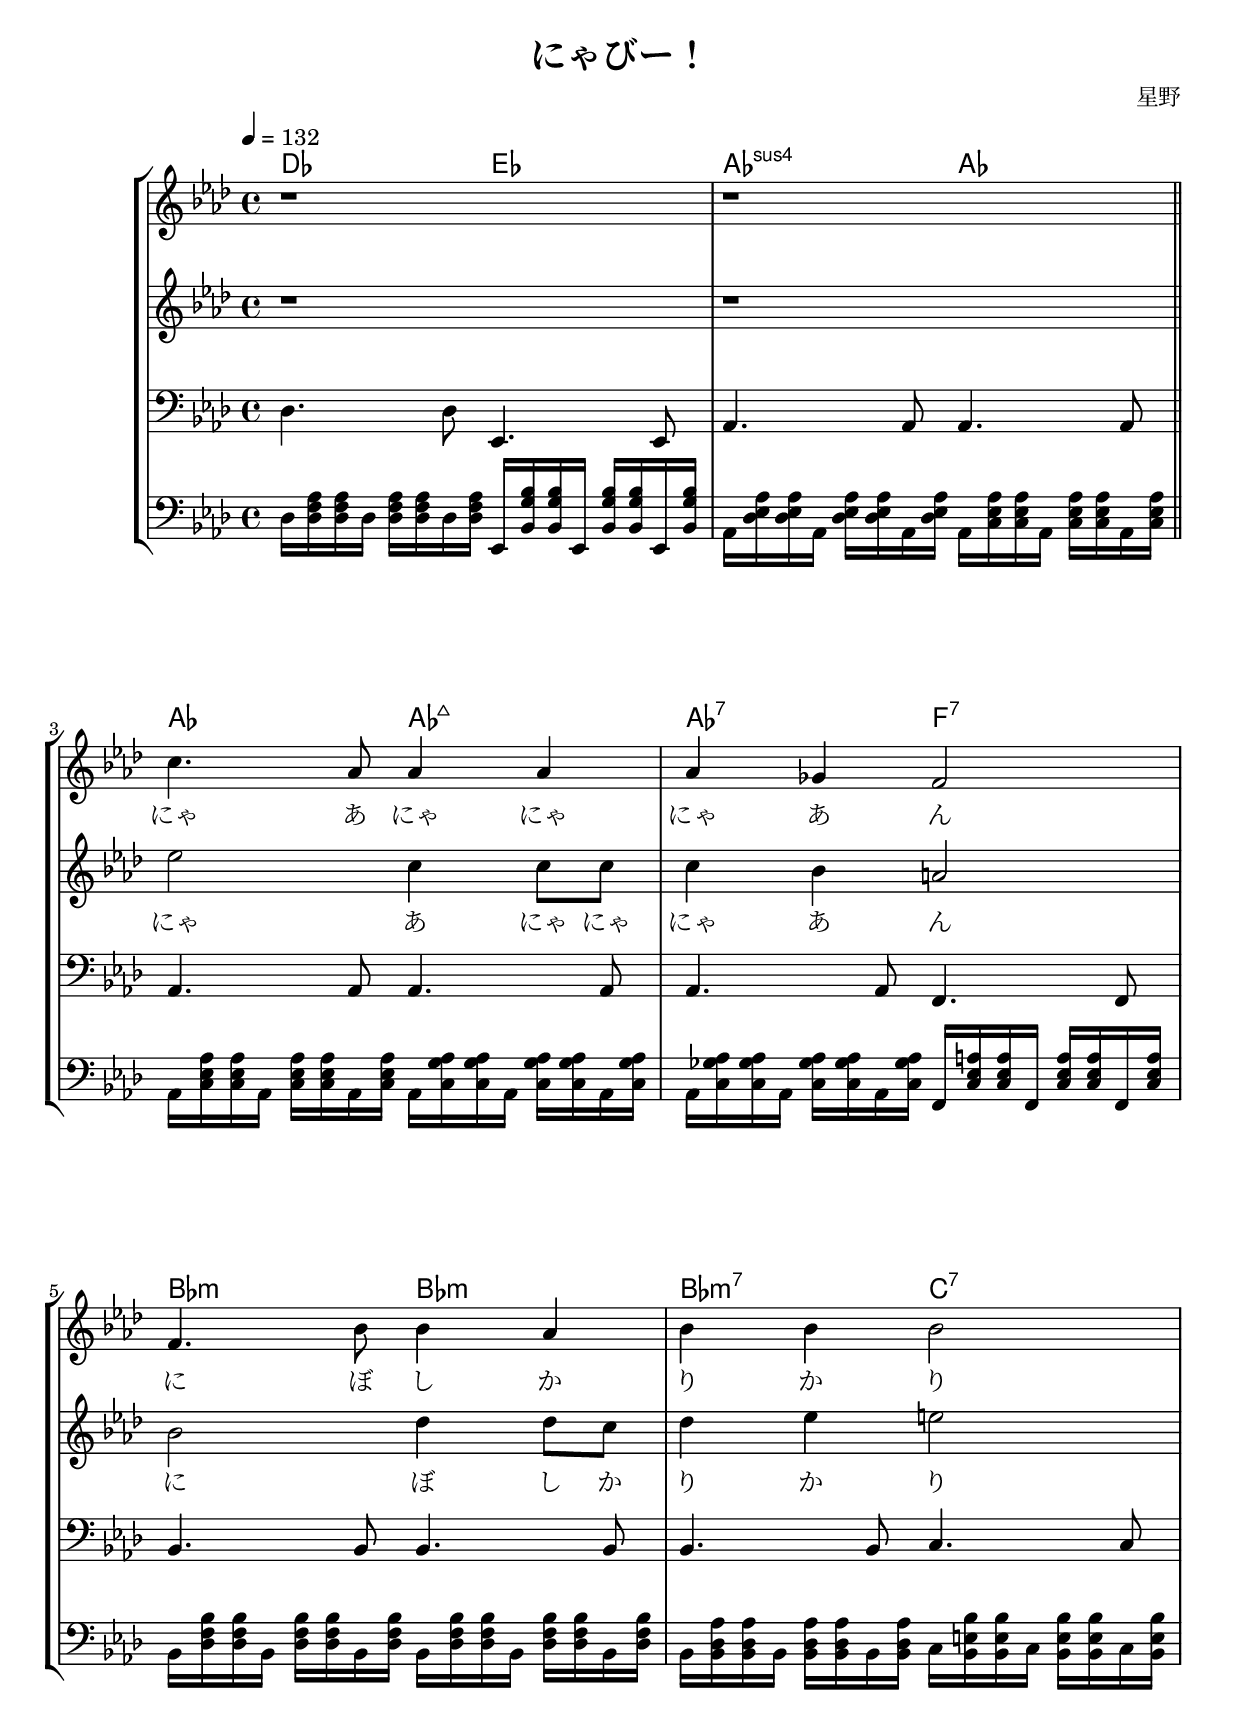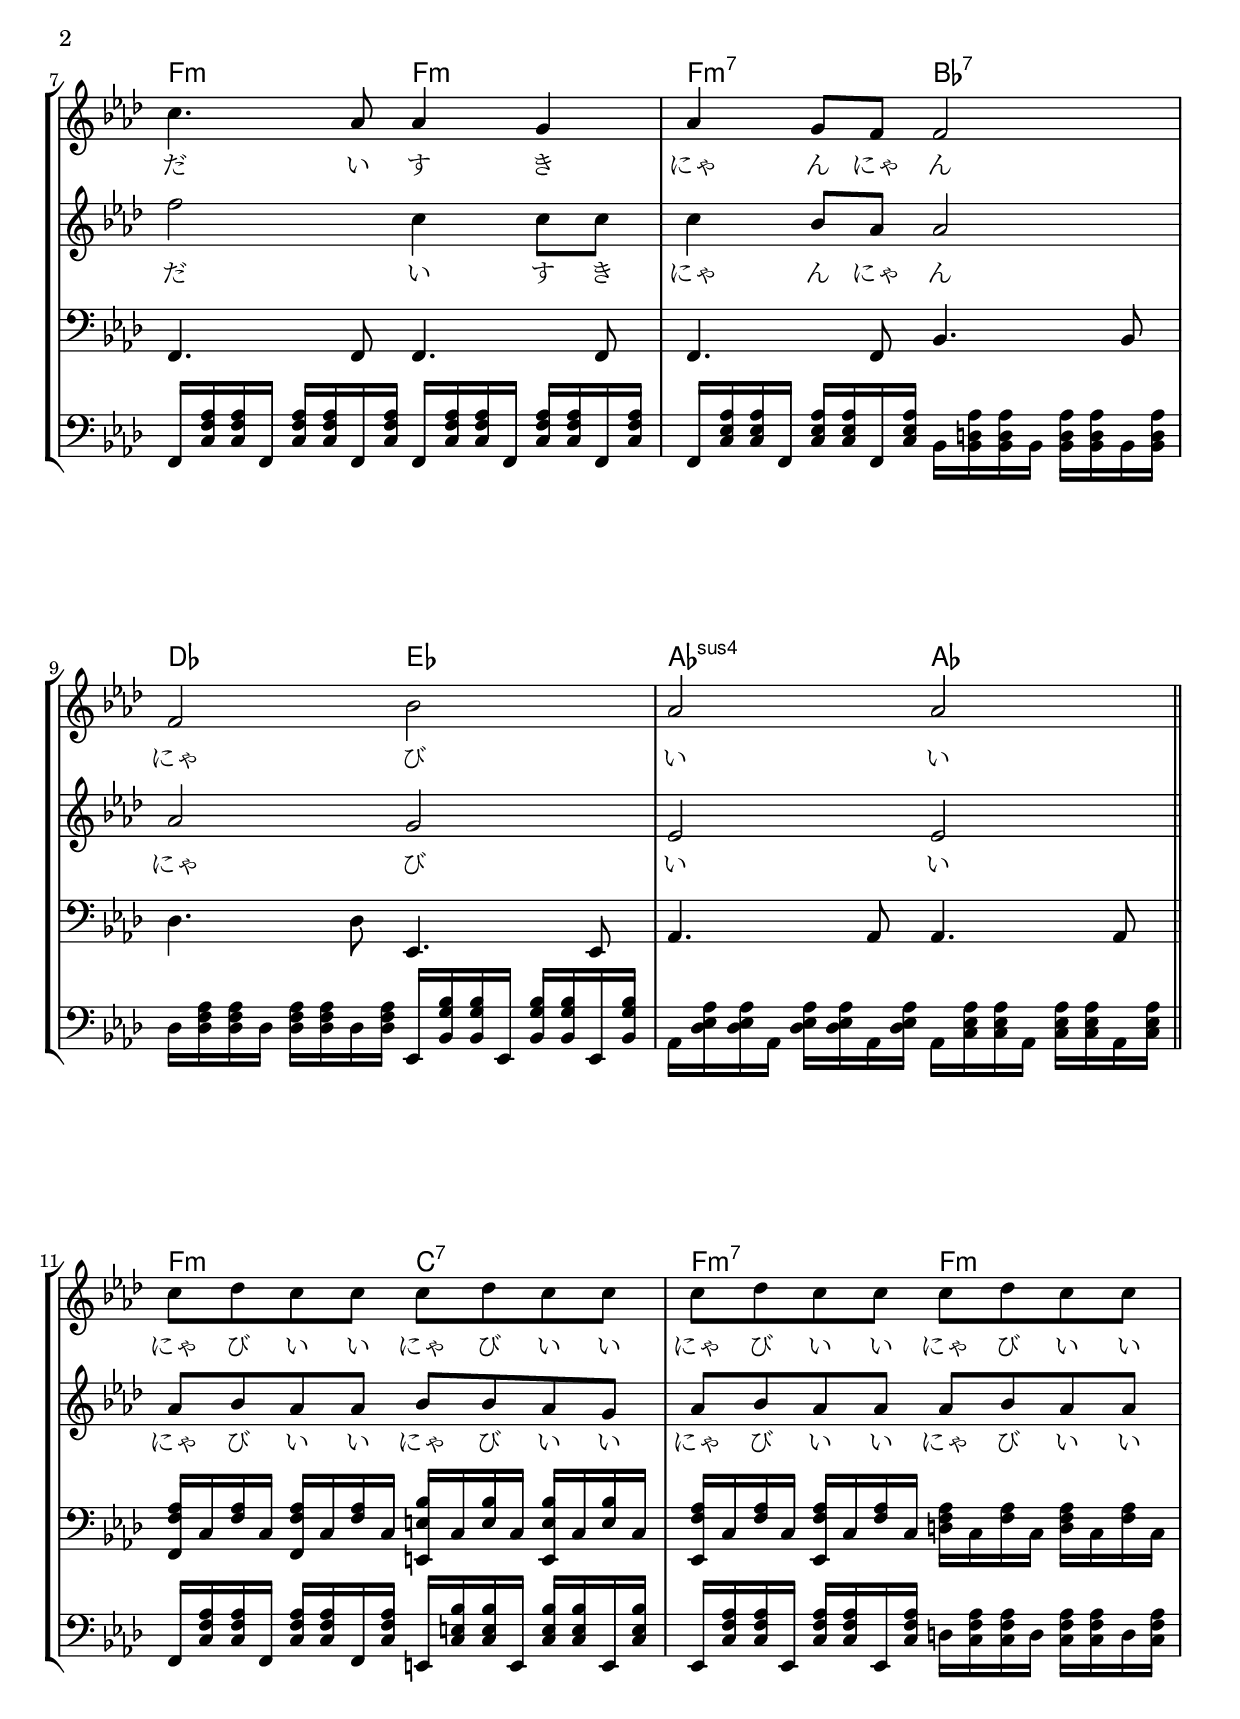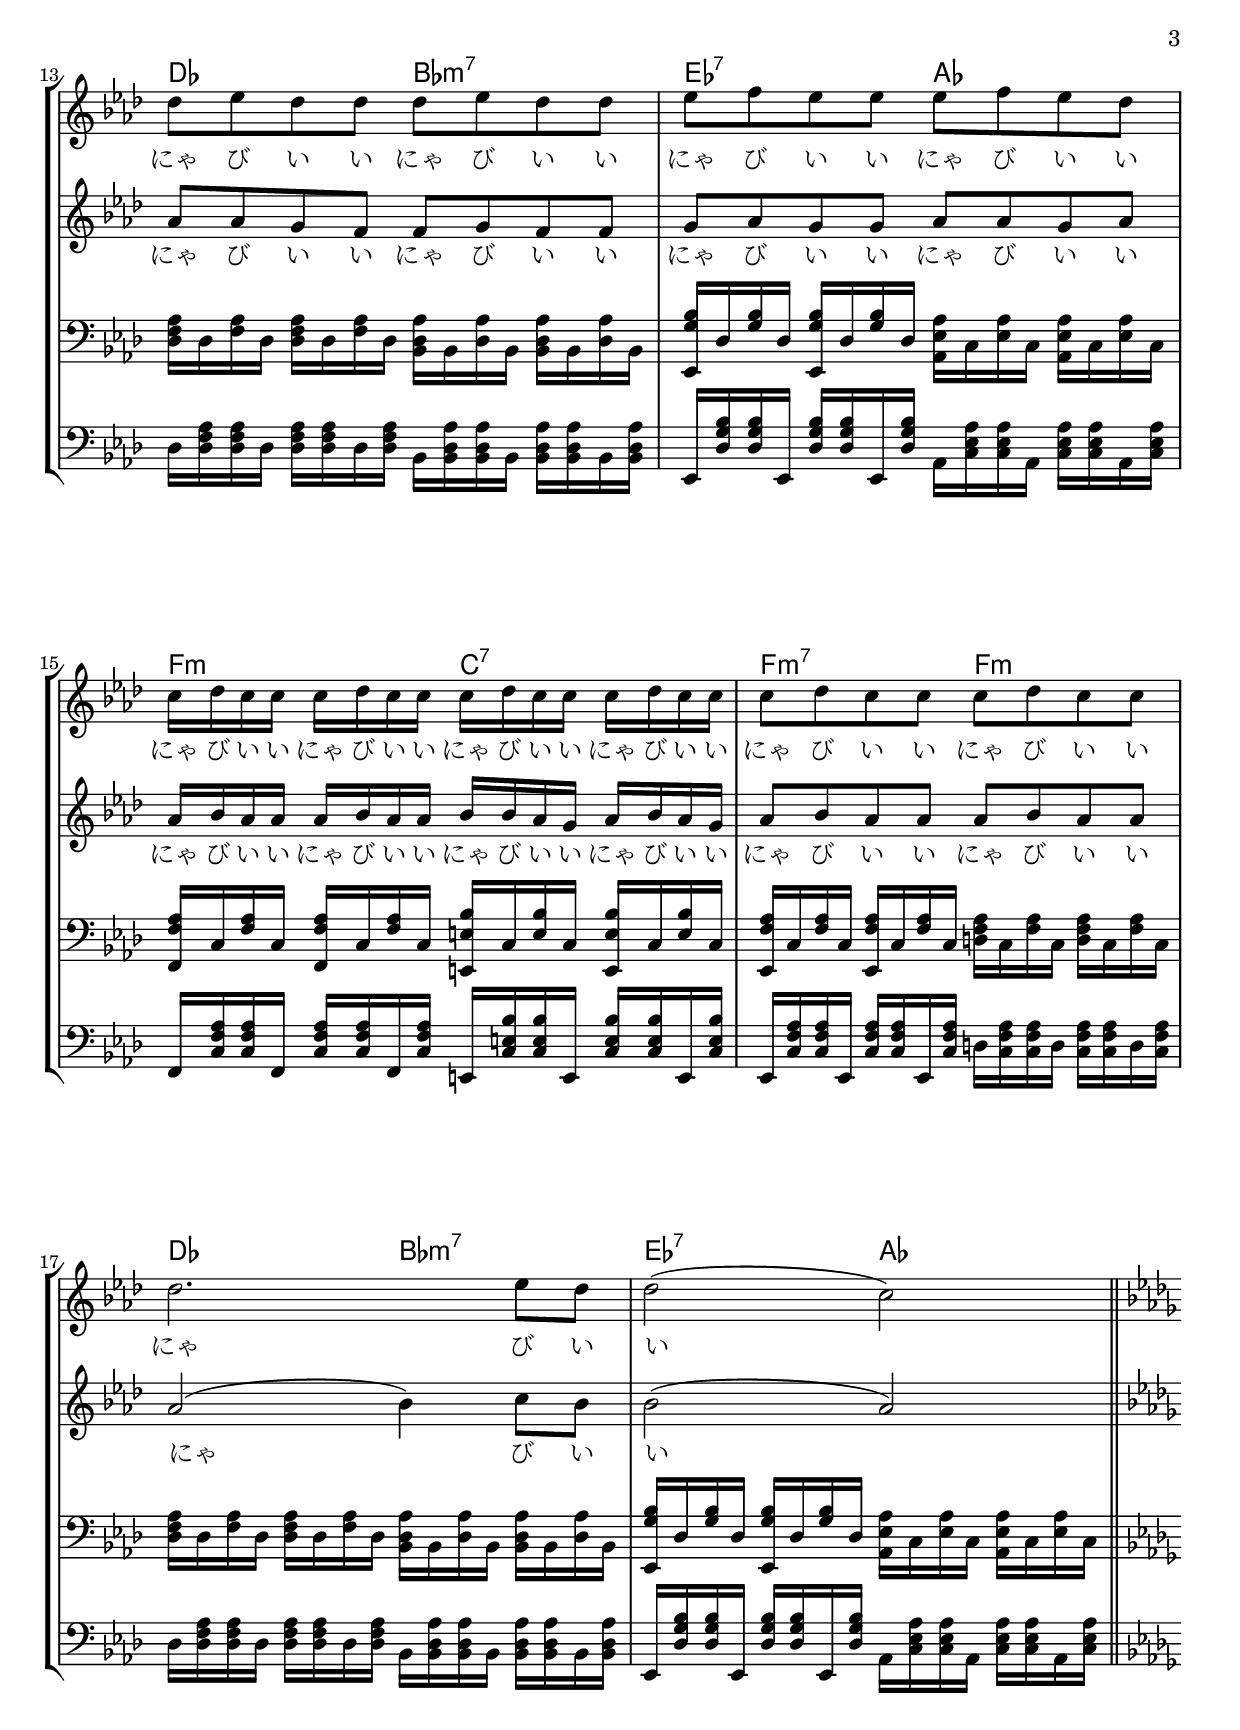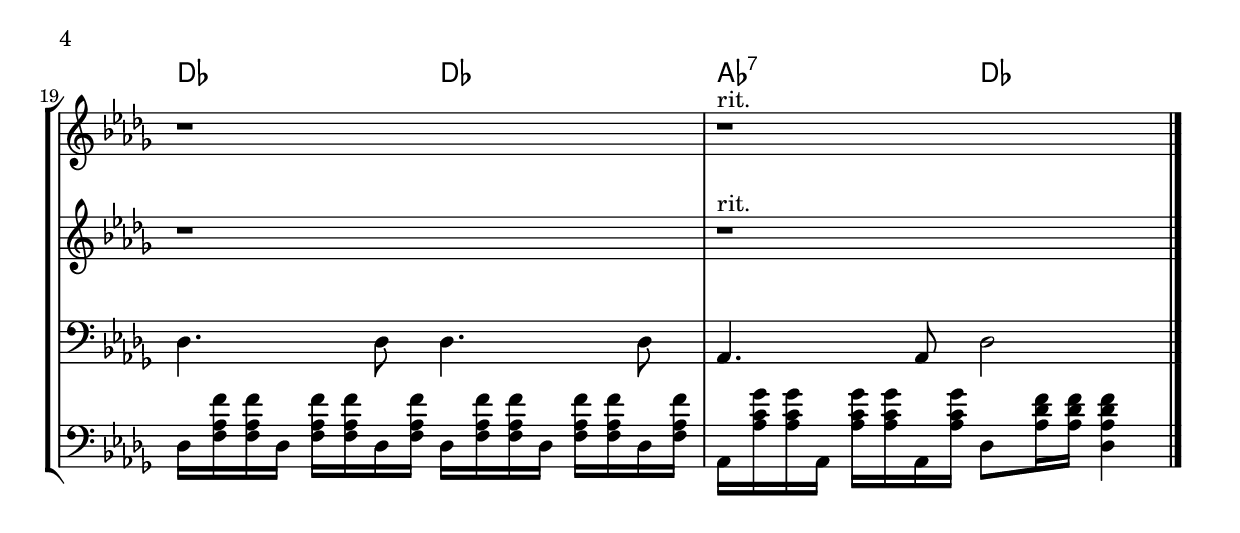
\version "2.12.1"

\header {
	title = \markup {にゃびー！}
	composer = \markup \center-column {星野}
}

harmony = \chordmode {
	des2 es as:sus4 as 

	as as:maj7 as:7 f:7 bes:m bes:m bes:min7 c:7 f:m f:m f:min7 bes:7 des es as:sus4 as 

	f:m c:7 f:min7 f:m des bes:min7 es:7 as f:m c:7 f:min7 f:m des bes:min7 es:7 as 

	des des as:7 des 
}

melody = {
	\key as \major
	\tempo 4 = 132
	r1 | r1   
	\set Staff.midiInstrument = #"fss0.29"
	c''4.  as'8  as'4  as'4 
	as'4  ges'4  f'2 
	f'4.  bes'8  bes'4  as'4 
	bes'4  bes'4  bes'2 
	c''4.  as'8  as'4  g'4 
	as'4  g'8  f'8  f'2 
	f'2  bes'2 
	as'2  as'2
	\set Staff.midiInstrument = #"fss0.29"
	c''8  des''8  c''8  c''8  c''8  des''8  c''8  c''8 
	c''8  des''8  c''8  c''8  c''8  des''8  c''8  c''8 
	des''8  es''8  des''8  des''8  des''8  es''8  des''8  des''8 
	es''8  f''8  es''8  es''8  es''8  f''8  es''8  des''8 
	c''16  des''16  c''16  c''16  c''16  des''16  c''16  c''16  c''16  des''16  c''16  c''16  c''16  des''16  c''16  c''16 
	c''8  des''8  c''8  c''8  c''8  des''8  c''8  c''8 
	des''2.  es''8  des''8 
	des''2  (c''2)
	\key des \major
	r1 | r1^"rit." \bar "|."
}

words = \lyricmode {
	
	にゃ  あ  にゃ  にゃ  にゃ  あ  ん  に  ぼ  し  か  り  か  り  だ  い  す  き  にゃ  ん  にゃ  ん  にゃ  び  い  い  
	にゃ  び  い  い  にゃ  び  い  い  にゃ  び  い  い  にゃ  び  い  い  にゃ  び  い  い  にゃ  び  い  い  にゃ  び  い  い  にゃ  び  い  い  にゃ  び  い  い  にゃ  び  い  い  にゃ  び  い  い  にゃ  び  い  い  にゃ  び  い  い  にゃ  び  い  い  にゃ  び  い  い  
	
}

secondmelody = {
	\key as \major
	\tempo 4 = 132
	r1 | r1   
	\set Staff.midiInstrument = #"Pad 4 (choir)"
	es''2  c''4  c''8  c''8 
	c''4  bes'4  a'2 
	bes'2  des''4  des''8  c''8 
	des''4  es''4  e''2 
	f''2  c''4  c''8  c''8 
	c''4  bes'8  as'8  as'2 
	as'2  g'2 
	es'2  es'2
	\set Staff.midiInstrument = #"fss0.32"
	as'8  bes'8  as'8  as'8  bes'8  bes'8  as'8  g'8 
	as'8  bes'8  as'8  as'8  as'8  bes'8  as'8  as'8 
	as'8  as'8  g'8  f'8  f'8  g'8  f'8  f'8 
	g'8  as'8  g'8  g'8  as'8  as'8  g'8  as'8 
	as'16  bes'16  as'16  as'16  as'16  bes'16  as'16  as'16  bes'16  bes'16  as'16  g'16  as'16  bes'16  as'16  g'16 
	as'8  bes'8  as'8  as'8  as'8  bes'8  as'8  as'8 
	as'2  (bes'4)  c''8  bes'8 
	bes'2  (as'2)
	\key des \major
	r1 | r1^"rit." \bar "|."
}

secondwords = \lyricmode {
	
	にゃ  あ  にゃ  にゃ  にゃ  あ  ん  に  ぼ  し  か  り  か  り  だ  い  す  き  にゃ  ん  にゃ  ん  にゃ  び  い  い  
	にゃ  び  い  い  にゃ  び  い  い  にゃ  び  い  い  にゃ  び  い  い  にゃ  び  い  い  にゃ  び  い  い  にゃ  び  い  い  にゃ  び  い  い  にゃ  び  い  い  にゃ  び  い  い  にゃ  び  い  い  にゃ  び  い  い  にゃ  び  い  い  にゃ  び  い  い  にゃ  び  い  い  
	
}

tempochange = {
	\tempo 4 = 132
	r1 | r1 \bar "||"
	\tempo 4 = 132
	r1 | r1 | r1 | r1 | r1 | r1 | r1 | r1 \bar "||"
	\tempo 4 = 132
	r1 | r1 | r1 | r1 | r1 | r1 | r1 | r1 \bar "||"
	\tempo 4 = 132
	r1 | \tempo 4 = 99 r2 \tempo 4 = 88 r2 \bar "|."
}

mainacc = {
	\clef bass
	\set Staff.midiInstrument = #"Kalimba"
	\key as \major
	\tempo 4 = 132
	des4.des8
	es,4.es,8
	as,4.as,8
	as,4.as,8
	\bar "||"

	\set Staff.midiInstrument = #"Kalimba"
	as,4.as,8
	as,4.as,8
	as,4.as,8
	f,4.f,8
	bes,4.bes,8
	bes,4.bes,8
	bes,4.bes,8
	c4.c8
	f,4.f,8
	f,4.f,8
	f,4.f,8
	bes,4.bes,8
	des4.des8
	es,4.es,8
	as,4.as,8
	as,4.as,8
	\bar "||"

	\set Staff.midiInstrument = #"Kalimba"
	<f, f as>16 c16 <f as>16 c16   <f, f as>16 c16 <f as>16 c16
	<e, e bes>16 c16 <e bes>16 c16   <e, e bes>16 c16 <e bes>16 c16
	<es, f as>16 c16 <f as>16 c16   <es, f as>16 c16 <f as>16 c16
	<d f as>16 c16 <f as>16 c16   <d f as>16 c16 <f as>16 c16
	<des f as>16 des16 <f as>16 des16   <des f as>16 des16 <f as>16 des16
	<bes, des as>16 bes,16 <des as>16 bes,16   <bes, des as>16 bes,16 <des as>16 bes,16
	<es, g bes>16 des16 <g bes>16 des16   <es, g bes>16 des16 <g bes>16 des16
	<as, es as>16 c16 <es as>16 c16   <as, es as>16 c16 <es as>16 c16
	<f, f as>16 c16 <f as>16 c16   <f, f as>16 c16 <f as>16 c16
	<e, e bes>16 c16 <e bes>16 c16   <e, e bes>16 c16 <e bes>16 c16
	<es, f as>16 c16 <f as>16 c16   <es, f as>16 c16 <f as>16 c16
	<d f as>16 c16 <f as>16 c16   <d f as>16 c16 <f as>16 c16
	<des f as>16 des16 <f as>16 des16   <des f as>16 des16 <f as>16 des16
	<bes, des as>16 bes,16 <des as>16 bes,16   <bes, des as>16 bes,16 <des as>16 bes,16
	<es, g bes>16 des16 <g bes>16 des16   <es, g bes>16 des16 <g bes>16 des16
	<as, es as>16 c16 <es as>16 c16   <as, es as>16 c16 <es as>16 c16
	\bar "||"

	\set Staff.midiInstrument = #"Kalimba"
	\key des \major
	des4.des8
	des4.des8
	as,4.as,8
	des2
	\bar "|."
}

subacc = {
	\clef bass
	\set Staff.midiInstrument = #"Reed organ"
	\key as \major
	\tempo 4 = 132
	des16 <des f as>16 <des f as>16 des16   <des f as>16 <des f as>16 des16 <des f as>16
	es,16 <bes, g bes>16 <bes, g bes>16 es,16   <bes, g bes>16 <bes, g bes>16 es,16 <bes, g bes>16
	as,16 <des es as>16 <des es as>16 as,16   <des es as>16 <des es as>16 as,16 <des es as>16
	as,16 <c es as>16 <c es as>16 as,16   <c es as>16 <c es as>16 as,16 <c es as>16
	\bar "||"

	\set Staff.midiInstrument = #"Reed organ"
	as,16 <c es as>16 <c es as>16 as,16   <c es as>16 <c es as>16 as,16 <c es as>16
	as,16 <c g as>16 <c g as>16 as,16   <c g as>16 <c g as>16 as,16 <c g as>16
	as,16 <c ges as>16 <c ges as>16 as,16   <c ges as>16 <c ges as>16 as,16 <c ges as>16
	f,16 <c es a>16 <c es a>16 f,16   <c es a>16 <c es a>16 f,16 <c es a>16
	bes,16 <des f bes>16 <des f bes>16 bes,16   <des f bes>16 <des f bes>16 bes,16 <des f bes>16
	bes,16 <des f bes>16 <des f bes>16 bes,16   <des f bes>16 <des f bes>16 bes,16 <des f bes>16
	bes,16 <bes, des as>16 <bes, des as>16 bes,16   <bes, des as>16 <bes, des as>16 bes,16 <bes, des as>16
	c16 <bes, e bes>16 <bes, e bes>16 c16   <bes, e bes>16 <bes, e bes>16 c16 <bes, e bes>16
	f,16 <c f as>16 <c f as>16 f,16   <c f as>16 <c f as>16 f,16 <c f as>16
	f,16 <c f as>16 <c f as>16 f,16   <c f as>16 <c f as>16 f,16 <c f as>16
	f,16 <c es as>16 <c es as>16 f,16   <c es as>16 <c es as>16 f,16 <c es as>16
	bes,16 <bes, d as>16 <bes, d as>16 bes,16   <bes, d as>16 <bes, d as>16 bes,16 <bes, d as>16
	des16 <des f as>16 <des f as>16 des16   <des f as>16 <des f as>16 des16 <des f as>16
	es,16 <bes, g bes>16 <bes, g bes>16 es,16   <bes, g bes>16 <bes, g bes>16 es,16 <bes, g bes>16
	as,16 <des es as>16 <des es as>16 as,16   <des es as>16 <des es as>16 as,16 <des es as>16
	as,16 <c es as>16 <c es as>16 as,16   <c es as>16 <c es as>16 as,16 <c es as>16
	\bar "||"

	\set Staff.midiInstrument = #"Reed organ"
	f,16 <c f as>16 <c f as>16 f,16   <c f as>16 <c f as>16 f,16 <c f as>16
	e,16 <c e bes>16 <c e bes>16 e,16   <c e bes>16 <c e bes>16 e,16 <c e bes>16
	es,16 <c f as>16 <c f as>16 es,16   <c f as>16 <c f as>16 es,16 <c f as>16
	d16 <c f as>16 <c f as>16 d16   <c f as>16 <c f as>16 d16 <c f as>16
	des16 <des f as>16 <des f as>16 des16   <des f as>16 <des f as>16 des16 <des f as>16
	bes,16 <bes, des as>16 <bes, des as>16 bes,16   <bes, des as>16 <bes, des as>16 bes,16 <bes, des as>16
	es,16 <des g bes>16 <des g bes>16 es,16   <des g bes>16 <des g bes>16 es,16 <des g bes>16
	as,16 <c es as>16 <c es as>16 as,16   <c es as>16 <c es as>16 as,16 <c es as>16
	f,16 <c f as>16 <c f as>16 f,16   <c f as>16 <c f as>16 f,16 <c f as>16
	e,16 <c e bes>16 <c e bes>16 e,16   <c e bes>16 <c e bes>16 e,16 <c e bes>16
	es,16 <c f as>16 <c f as>16 es,16   <c f as>16 <c f as>16 es,16 <c f as>16
	d16 <c f as>16 <c f as>16 d16   <c f as>16 <c f as>16 d16 <c f as>16
	des16 <des f as>16 <des f as>16 des16   <des f as>16 <des f as>16 des16 <des f as>16
	bes,16 <bes, des as>16 <bes, des as>16 bes,16   <bes, des as>16 <bes, des as>16 bes,16 <bes, des as>16
	es,16 <des g bes>16 <des g bes>16 es,16   <des g bes>16 <des g bes>16 es,16 <des g bes>16
	as,16 <c es as>16 <c es as>16 as,16   <c es as>16 <c es as>16 as,16 <c es as>16
	\bar "||"

	\set Staff.midiInstrument = #"Reed organ"
	\key des \major
	des16 <f as f'>16 <f as f'>16 des16   <f as f'>16 <f as f'>16 des16 <f as f'>16
	des16 <f as f'>16 <f as f'>16 des16   <f as f'>16 <f as f'>16 des16 <f as f'>16
	as,16 <as c' ges'>16 <as c' ges'>16 as,16   <as c' ges'>16 <as c' ges'>16 as,16 <as c' ges'>16
	des8 <as des' f'>16 <as des' f'>16 <des as des' f'>4
	\bar "|."
}

percA = {
	\drummode {
	cymr4 cymr4 cymr4 cymr4  |cymr4 cymr8 cymr16 cymr16 cymr4 cymr4  \bar "||"
	cymr4 cymr4 cymr4 cymr4  |cymr4 cymr8 cymr16 cymr16 cymr4 cymr4  |cymr4 cymr4 cymr4 cymr4  |cymr4 cymr2.  |cymr4 cymr4 cymr4 cymr4  |cymr4 cymr8 cymr16 cymr16 cymr4 cymr4  |cymr4 cymr4 cymr4 cymr4  |cymr4 cymr2.  \bar "||"
	r2 hho2  |r2 hho2  |r2 hho2  |r2 hho2  |r2 hho2  |r2 hho2  |r2 hho2  |r2 hho2  \bar "||"
	r1  |r2. hho4  \bar "|."
	}
}

percB = {
	\drummode {
	r2 sn2  |r2 sn2  \bar "||"
	r2 sn2  |r2 sn2  |r2 sn2  |r8 sn8 sn2.  |r2 sn2  |r2 sn2  |r2 sn2  |r8 sn8 sn2.  \bar "||"
	r8 hh16 hh16 hh8 hh16 hh8. hh16 hh16 hh8 hh16 hh16  |hh8 hh16 hh16 hh8 hh16 hh8. hh16 hh16 hh8 hh8  |hh8 hh16 hh16 hh8 hh16 hh8. hh16 hh16 hh8 hh16 hh16  |hh8 hh16 hh16 hh8 hh16 hh8. hh16 hh16 hh8 hh8  |r8 hh16 hh16 hh8 hh16 hh8. hh16 hh16 hh8 hh16 hh16  |hh8 hh16 hh16 hh8 hh16 hh8. hh16 hh16 hh8 hh8  |hh8 hh16 hh16 hh8 hh16 hh8. hh16 hh16 hh8 hh16 hh16  |hh8 hh16 hh16 hh8 hh16 hh8 hh4. r16  \bar "||"
	r16 hhp16 hhp8 hhp16 hhp8 hhp2 r16  |r16 hhp16 hhp8 hhp16 hhp8 hhp2 hhp16  \bar "|."
	}
}

percC = {
	\drummode {
	bd2. r8 bd8  |bd2 r8 bd4.  \bar "||"
	bd2. r8 bd8  |bd2. r8 bd8  |bd2. r8 bd8  |bd4. bd8 bd4. bd8  |bd2. r8 bd8  |bd2. r8 bd8  |bd2. r8 bd8  |bd2 r8 bd4.  \bar "||"
	r4 sn2 sn4  |r4 sn2 sn4  |r4 sn2 sn4  |r4 sn2 sn4  |r4 sn2 sn4  |r4 sn2 sn4  |r4 sn2 sn4  |r4 sn4. sn16 sn8 sn16 sn16 sn16  \bar "||"
	hh8. hh8. hh2 r8  |hh8. hh8. hh4 hh4 hh8  \bar "|."
	}
}

percD = {
	\drummode {
	r1 |r8. tommh8. tommh2 r8  \bar "||"
	r1 |r1 |r1 |r2 r8 tommh8 tommh4  |r1 |r1 |r1 |r8. tommh8. tommh2 r8  \bar "||"
	bd8 bd4 bd4 r16 bd8. bd8  |bd8 bd4 bd4 r16 bd8. bd8  |bd8 bd4 bd4 r16 bd8. bd8  |bd8 bd4 bd4 r16 bd8. bd8  |bd8 bd4 bd4 r16 bd8. bd8  |bd8 bd4 bd4 r16 bd8. bd8  |bd8 bd4 bd4 r16 bd8. bd8  |bd4. bd8. bd4. r16  \bar "||"
	r2 ss2  |r2 ss2  \bar "|."
	}
}

percE = {
	\drummode {
	r1 |r2. toml8 toml8  \bar "||"
	r1 |r1 |r1 |r2. r8 toml8  |r1 |r1 |r1 |r2. toml8 toml8  \bar "||"
	cymc1  |r1 |r1 |r1 |cymc1  |r1 |r1 |r2. cymc4  \bar "||"
	bd2 r8 bd4 bd8  |bd4. bd4 bd4.  \bar "|."
	}
}

percF = {
	\drummode {
	r1 |hho1  \bar "||"
	r1 |r1 |r1 |r1 |r1 |r1 |r1 |hho1  \bar "||"
	r1 | r1 | r1 | r1 | r1 | r1 | r1 | r1 \bar "||"
	r1 | r1 \bar "|."
	}
}

\score {
	<<
		\new StaffGroup <<
			\new ChordNames {\harmony}
			\new Voice = "melody" {\melody}
			\new Lyrics \lyricsto "melody" \words
			\new Voice = "secondmelody" {\secondmelody}
			\new Lyrics \lyricsto "secondmelody" \secondwords
			\new Staff = "mainacc" {\mainacc}
			\new Staff = "subacc" {\subacc}
		>>
	>>
	\layout { }
}
